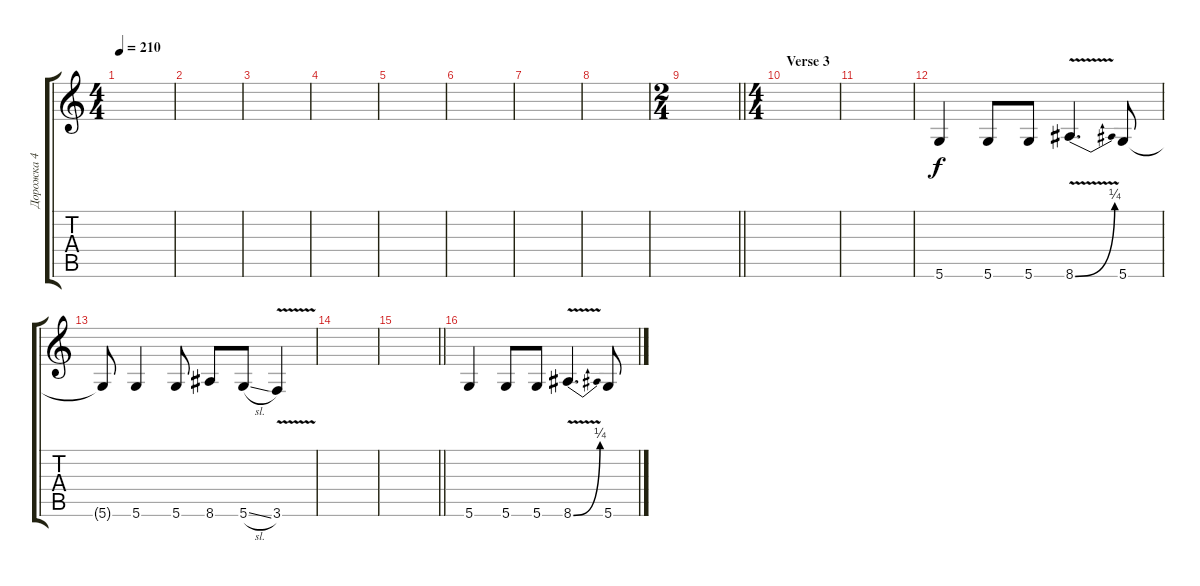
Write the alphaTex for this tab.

\track ("Дорожка 4" "Дорожка 4") {instrument overdrivenguitar}
\staff {score tabs}
\tuning (E4 B3 G3 D3 A2 D2) {hide}
\ts (4 4)
\tempo 210
\clef g2
\ks c
|
|
|
|
|
|
|
|
\ts (2 4)
\barLineRight lightlight
|
\ts (4 4)
\section ("" "Verse 3")
|
|
5.6.4 5.6.8 5.6.8 8.6{be (bend 0 0 60 1) v}.4{d} 5.6.8 |
5.6{t}.8 5.6.4 5.6.8 8.6.8 5.6{sl}.8 3.6{v}.4 |
|
\barLineRight lightlight
|
5.6.4 5.6.8 5.6.8 8.6{be (bend 0 0 60 1) v}.4{d} 5.6.8
